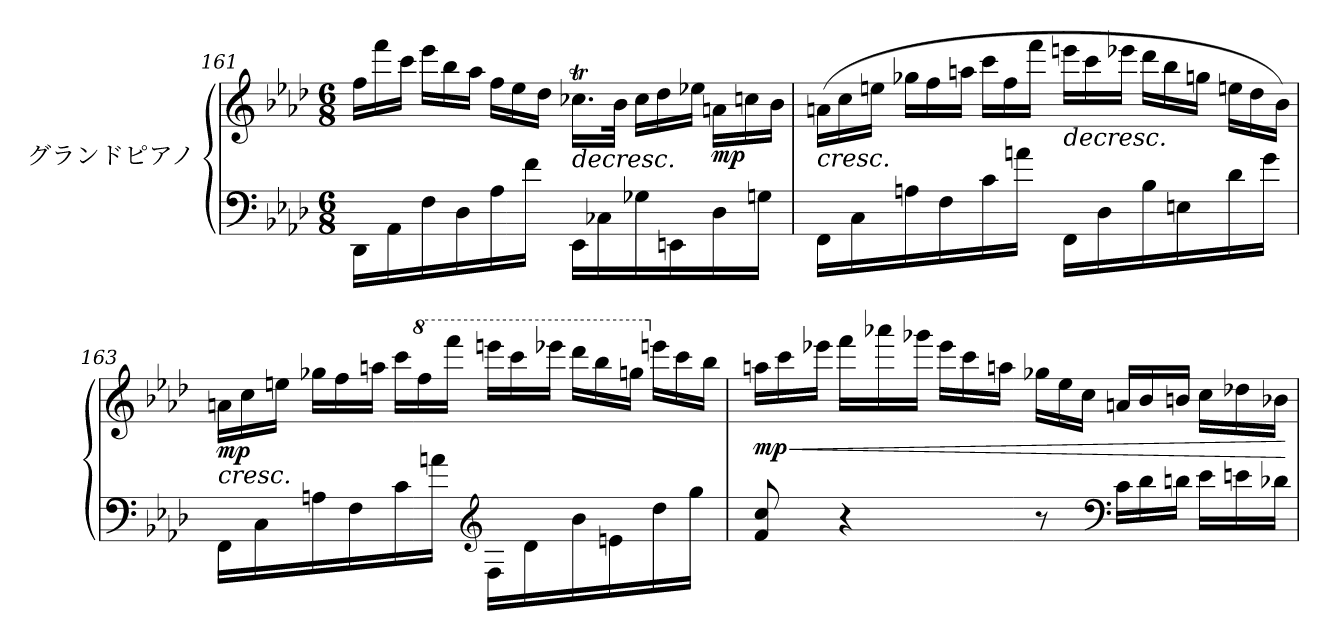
**kern	**kern	**dynam
*part1	*part1	*part1
*staff2	*staff1	*staff1/2
*I"グランドピアノ	*	*
!!LO:LB:g=z
*clefF4	*clefG2	*
*k[b-e-a-d-]	*k[b-e-a-d-]	*
*M6/8	*M6/8	*
*	*Xtuplet	*
=161	=161	=161
16DD-\LL	24ff\LL	.
.	24fff\	.
16AA-\	.	.
.	24ccc\JJ	.
16F\	24eee-\LL	.
.	24bb-\	.
16D-\	.	.
.	24aa-\JJ	.
16A-\	24ff\LL	.
.	24ee-\	.
16f\JJ	.	.
.	24dd-\JJ	.
!	!	!LO:HP:b
16EE-\LL	16.cc-XT\LL	>
16C-X\	.	.
.	32b-\JJk	.
16G-X\	24cc-\LL	.
.	24dd-\	.
16EEn\	.	.
.	24ee-X\JJ	.
!	!	!LO:DY:b
16D-\	24an\LL	mp
.	24ccn\	.
16Gn\JJ	.	.
.	24b-\JJ	.
=162	=162	=162
!	!	!LO:HP:b
16FF\LL	(>24an\LL	<
.	24cc\	.
16C\	.	.
.	24een\JJ	.
16An\	24gg-X\LL	.
.	24ff\	.
16F\	.	.
.	24aan\JJ	.
16c\	24ccc\LL	.
.	24ff\	.
16an\JJ	.	.
.	24fff\JJ	]
!	!	!LO:HP:b
16FF\LL	24eeen\LL	>
.	24ccc\	.
16D-\	.	.
.	24eee-X\JJ	.
16B-\	24ddd-\LL	.
.	24bb-\	.
16En\	.	.
.	24ggn\JJ	.
16d-\	24een\LL	.
.	24dd-\	.
16g\JJ	.	.
.	24b-\JJ)	.
.	.	[
!!LO:PB:g=z
=163	=163	=163
!	!LO:TX:b:i:t=cresc.	!
!	!	!LO:DY:b
16FF\LL	24an\LL	mp
.	24cc\	.
16C\	.	.
.	24een\JJ	.
16An\	24gg-X\LL	.
.	24ff\	.
16F\	.	.
.	24aan\JJ	.
16c\	24ccc\LL	.
*	*8va	*
.	24fff\	.
16an\JJ	.	.
.	24ffff\JJ	.
*clefG2	*	*
*	*MM63	*
16F\LL	24eeeen\LL	.
.	24cccc\	.
16d-\	.	.
.	24eeee-X\JJ	.
16b-\	24dddd-\LL	.
.	24bbb-\	.
16en\	.	.
.	24ggg\JJ	.
*	*X8va	*
16dd-\	24eeen\LL	.
.	24ccc\	.
16gg\JJ	.	.
.	24bb-\JJ	.
=164	=164	=164
*	*MM72	*
!	!	!LO:HP:b
!	!	!LO:DY:n=1:b
8f/ 8cc/	24aan\LL	< mp
.	24ccc\	.
.	24eee-X\JJ	.
4r	24fff\LL	.
.	24aaa-X\	.
.	24ggg-X\JJ	.
.	24eee-\LL	.
.	24ccc\	.
.	24aan\JJ	.
*	*MM81	*
8r	24gg-X\LL	.
.	24ee-\	.
.	24cc\JJ	]
*clefF4	*	*
*Xtuplet	*	*
24c\LL	24an/LL	.
24d-\	24b-/	.
24dn\JJ	24bn/JJ	.
24e-\LL	24cc\LL	.
24en\	24dd-X\	.
24d-X\JJ	24b-X\JJ	.
.	.	[
=	=	=
*-	*-	*-
